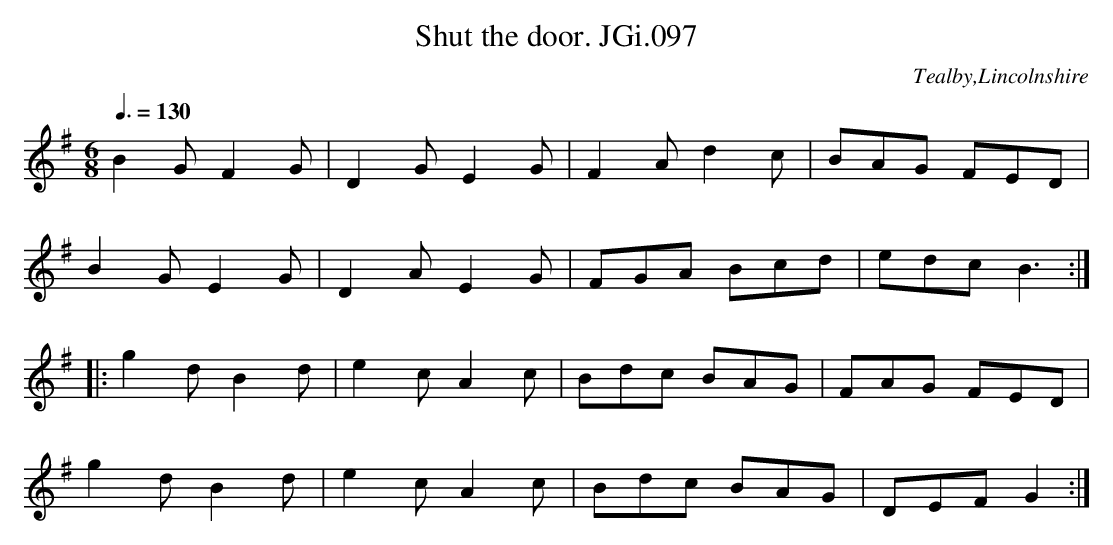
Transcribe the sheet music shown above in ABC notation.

X:1
T:Shut the door. JGi.097
L:1/8
M:6/8
O:Tealby,Lincolnshire
Q:3/8=130
K:G
B2GF2G|D2GE2G|F2Ad2c|BAG FED|
B2GE2G|D2AE2G|FGA Bcd|edc B3:|
|:g2dB2d|e2cA2c|Bdc BAG|FAG FED|
g2dB2d|e2cA2c|Bdc BAG|DEF G2:|
